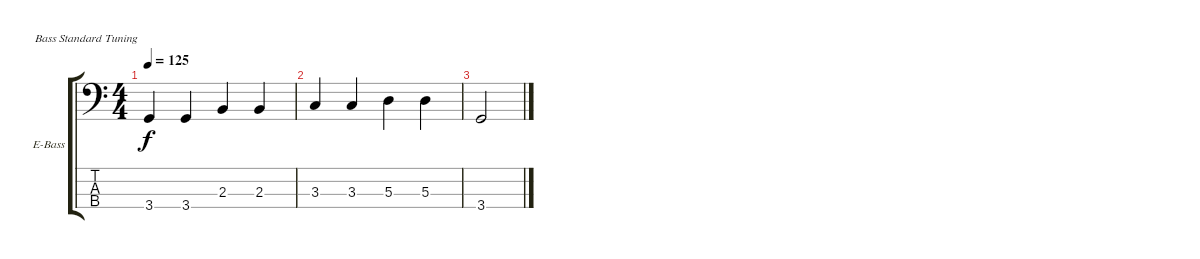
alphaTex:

\defaultSystemsLayout 4
\bracketExtendMode groupsimilarinstruments
\firstSystemTrackNameOrientation horizontal
\otherSystemsTrackNameOrientation horizontal
\track ("Bass" "E-Bass") {instrument electricbassfinger}
\staff {score tabs}
\tuning (G2 D2 A1 E1)
\ts (4 4)
\tempo 125
\clef f4
\scale
0.333333
\ks c
3.4.4{dy f} 3.4.4 2.3.4 2.3.4 |
\scale
0.333333 3.3.4 3.3.4 5.3.4 5.3.4 |
3.4.2
